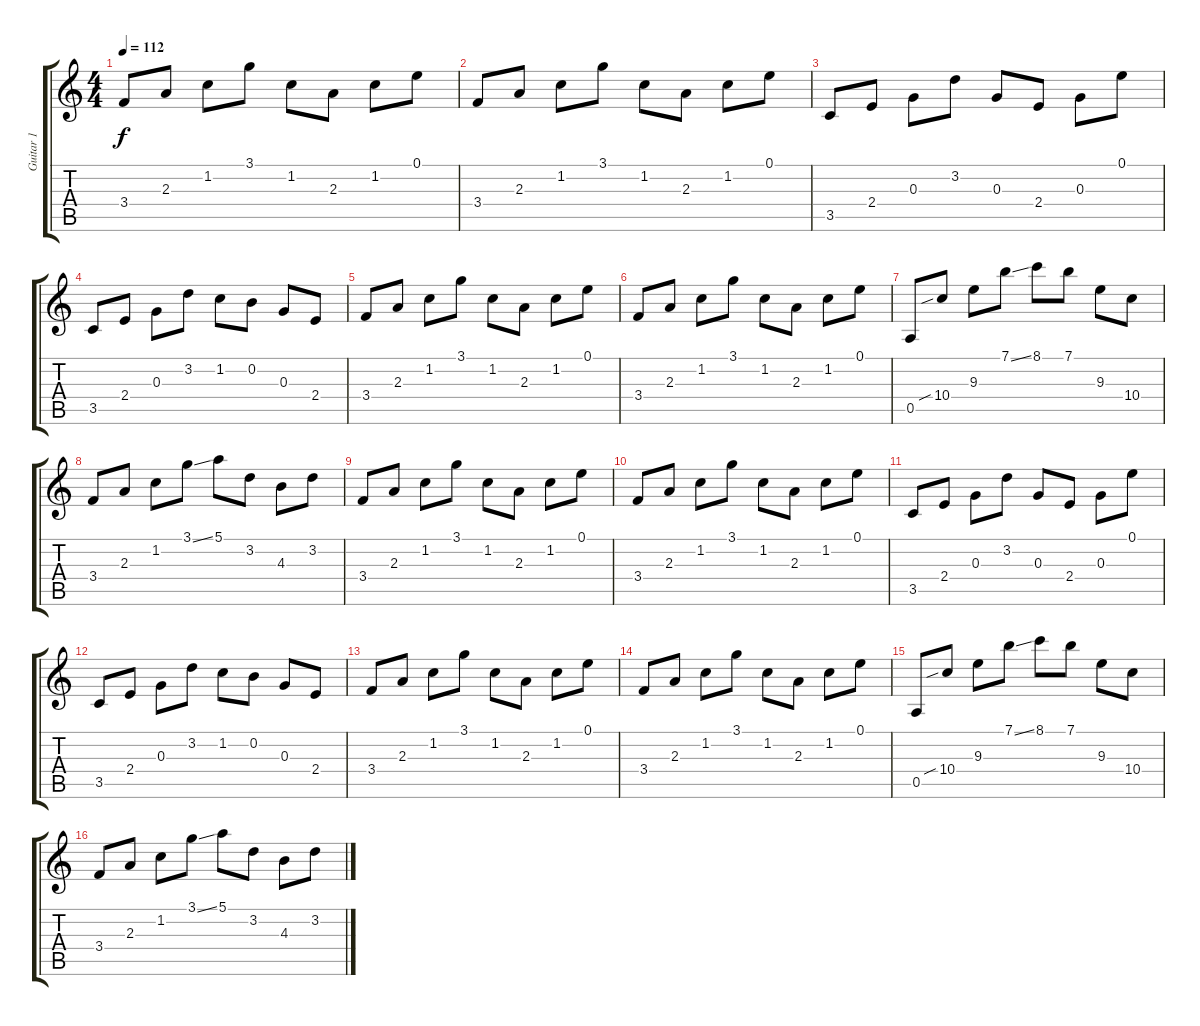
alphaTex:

\track ("Guitar 1" "Guitar 1") {instrument acousticguitarsteel}
\staff {score tabs}
\tuning (E4 B3 G3 D3 A2 E2) {hide}
\ts (4 4)
\tempo 112
\clef g2
\ks c
3.4.8{dy f} 2.3.8 1.2.8 3.1.8 1.2.8 2.3.8 1.2.8 0.1.8 |
3.4.8 2.3.8 1.2.8 3.1.8 1.2.8 2.3.8 1.2.8 0.1.8 |
3.5.8 2.4.8 0.3.8 3.2.8 0.3.8 2.4.8 0.3.8 0.1.8 |
3.5.8 2.4.8 0.3.8 3.2.8 1.2.8 0.2.8 0.3.8 2.4.8 |
3.4.8 2.3.8 1.2.8 3.1.8 1.2.8 2.3.8 1.2.8 0.1.8 |
3.4.8 2.3.8 1.2.8 3.1.8 1.2.8 2.3.8 1.2.8 0.1.8 |
0.5.8 10.4{sib}.8 9.3.8 7.1{ss}.8 8.1.8 7.1.8 9.3.8 10.4.8 |
3.4.8 2.3.8 1.2.8 3.1{ss}.8 5.1.8 3.2.8 4.3.8 3.2.8 |
3.4.8 2.3.8 1.2.8 3.1.8 1.2.8 2.3.8 1.2.8 0.1.8 |
3.4.8 2.3.8 1.2.8 3.1.8 1.2.8 2.3.8 1.2.8 0.1.8 |
3.5.8 2.4.8 0.3.8 3.2.8 0.3.8 2.4.8 0.3.8 0.1.8 |
3.5.8 2.4.8 0.3.8 3.2.8 1.2.8 0.2.8 0.3.8 2.4.8 |
3.4.8 2.3.8 1.2.8 3.1.8 1.2.8 2.3.8 1.2.8 0.1.8 |
3.4.8 2.3.8 1.2.8 3.1.8 1.2.8 2.3.8 1.2.8 0.1.8 |
0.5.8 10.4{sib}.8 9.3.8 7.1{ss}.8 8.1.8 7.1.8 9.3.8 10.4.8 |
3.4.8 2.3.8 1.2.8 3.1{ss}.8 5.1.8 3.2.8 4.3.8 3.2.8
